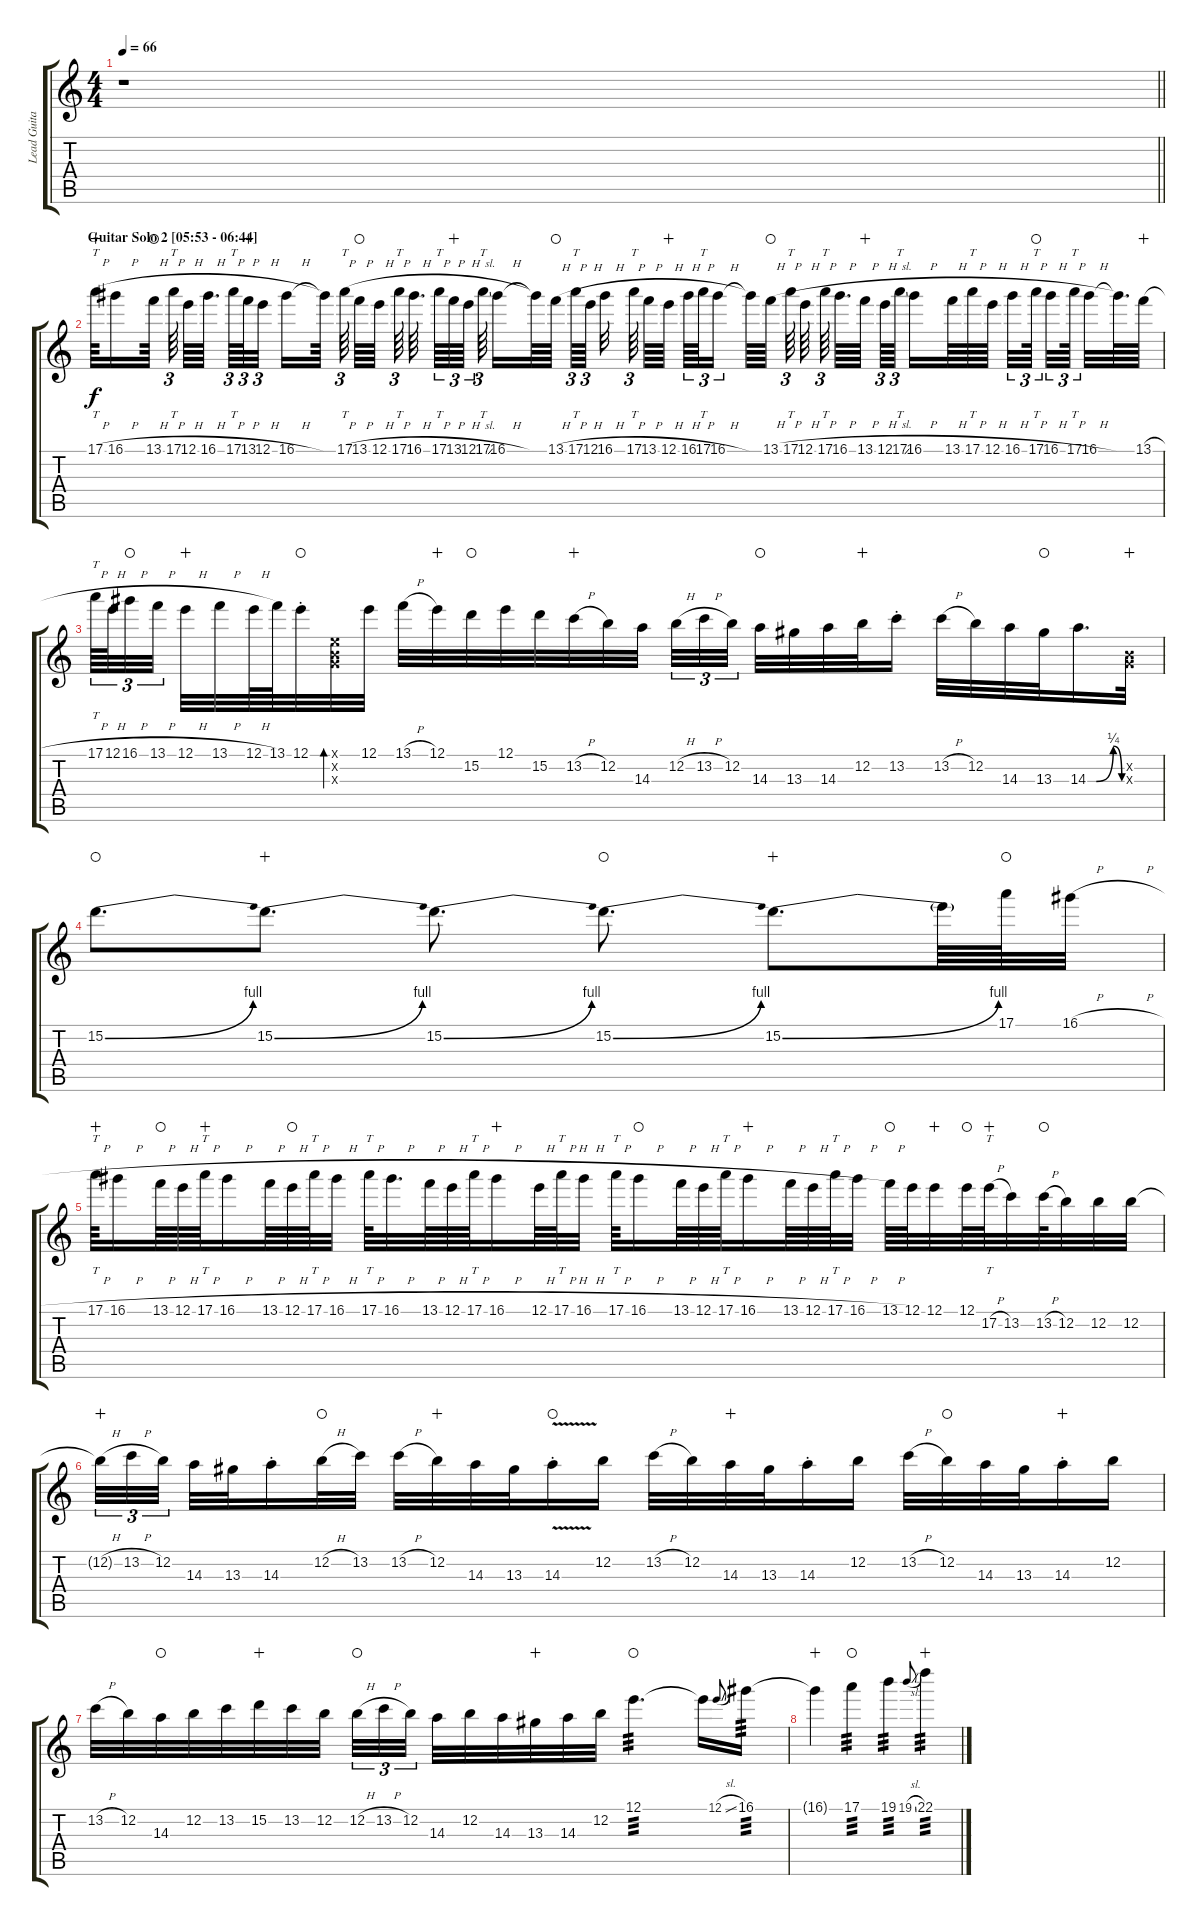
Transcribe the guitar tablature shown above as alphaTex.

\track ("Lead Guitar (Distortion w/ Wha)" "Lead Guita") {instrument overdrivenguitar}
\staff {score tabs}
\tuning (E4 B3 G3 D3 A2 E2) {hide}
\ts (4 4)
\tempo 66
\clef g2
\barLineRight lightlight
\ks c
r.1{dy f} |
\section ("" "Guitar Solo 2 [05:53 - 06:44]")
17.1{h}.64{tt wahc} 16.1{h}.16 13.1{h}.64{waho beam splitsecondary} 17.1{h}.64{tt tu (3 2) beam splitsecondary} 12.1{h}.64 16.1{h}.64{d beam splitsecondary} 17.1{h}.64{tt tu (3 2)} 13.1{h}.64{tu (3 2) wahc} 12.1{h}.32{tu (3 2) beam splitsecondary} 16.1{h}.16 16.1{t}.64 17.1{h}.64{tt tu (3 2) beam splitsecondary} 13.1{h}.64{waho} 12.1{h}.64{beam splitsecondary} 17.1{h}.64{tt tu (3 2) beam splitsecondary} 16.1{h}.64{d beam splitsecondary} 17.1{h}.64{tt tu (3 2)} 13.1{h}.64{tu (3 2) wahc} 12.1{h}.64{tu (3 2) beam splitsecondary} 17.1{sl}.64{tt tu (3 2) beam splitsecondary} 16.1{h}.16 16.1{t}.64 13.1{h}.64{waho beam splitsecondary} 17.1{h}.64{tt tu (3 2)} 12.1{h}.64{tu (3 2) beam splitsecondary} 16.1{h}.32 17.1{h}.64{tt tu (3 2) beam splitsecondary} 13.1{h}.64 12.1{h}.64{wahc beam splitsecondary} 16.1{h}.64{tu (3 2)} 17.1{h}.64{tt tu (3 2)} 16.1{h}.16{tu (3 2) beam splitsecondary} 16.1{t}.64 13.1{h}.64{waho beam splitsecondary} 17.1{h}.64{tt tu (3 2) beam splitsecondary} 12.1{h}.64{beam splitsecondary} 17.1{h}.64{tt tu (3 2) beam splitsecondary} 16.1{h}.64{d} 13.1{h}.64{wahc beam splitsecondary} 12.1{h}.64{tu (3 2)} 17.1{sl}.64{tt tu (3 2)} 16.1{h}.16 13.1{h}.64 17.1{h}.64{tt} 12.1{h}.64{beam splitsecondary} 16.1{h}.32{tu (3 2)} 17.1{h}.64{tt tu (3 2) waho beam splitsecondary} 16.1{h}.32{tu (3 2)} 17.1{h}.64{tt tu (3 2) beam splitsecondary} 16.1{h}.32 16.1{t}.64{d} 13.1{h}.64{wahc} |
17.1{h}.64{tt tu (3 2)} 12.1{h}.64{tu (3 2)} 16.1{h}.32{tu (3 2) waho} 13.1{h}.32{tu (3 2) beam splitsecondary} 12.1{h}.32{wahc} 13.1{h}.32 12.1{h}.64 13.1.64 12.1{st}.32{waho} (0.1{x} 0.2{x} 0.3{x}).32{bd 30} 12.1.32 13.1{h}.32 12.1.32{wahc} 15.2.32{waho} 12.1.32 15.2.32 13.2{h}.32{wahc} 12.2.32 14.3.32 12.2{h}.32{tu (3 2)} 13.2{h}.32{tu (3 2)} 12.2.32{tu (3 2) beam splitsecondary} 14.3.32{waho} 13.3.32 14.3.32 12.2.32{wahc} 13.2{st}.16 13.2{h}.32 12.2.32 14.3.32 13.3.32{waho} 14.3{be (custom 0 0 15 0 45 1 60 0)}.16{d} (0.2{x} 0.3{x}).32{wahc} |
15.2{be (bend 0 0 60 4)}.8{d waho} 15.2{be (bend 0 0 60 4)}.8{d wahc} 15.2{be (bend 0 0 60 4)}.8{d} 15.2{be (bend 0 0 60 4)}.8{d waho} 15.2{be (bend 0 0 60 4)}.8{d wahc} 15.2{t}.64 17.1.64{waho} 16.1{h}.32 |
17.1{h}.64{tt wahc} 16.1{h}.16 13.1{h}.64{waho} 12.1{h}.64 17.1{h}.64{tt wahc} 16.1{h}.16 13.1{h}.64 12.1{h}.64{waho} 17.1{h}.64{tt} 16.1{h}.32 17.1{h}.64{tt} 16.1{h}.32{d} 13.1{h}.64 12.1{h}.64 17.1{h}.64{tt} 16.1{h}.16{wahc} 12.1{h}.64 17.1{h}.64{tt} 16.1{h}.32 17.1{h}.64{tt} 16.1{h}.16{waho} 13.1{h}.64 12.1{h}.64 17.1{h}.64{tt} 16.1{h}.16{wahc} 13.1{h}.64 12.1{h}.64 17.1{h}.64{tt} 16.1{h}.32 13.1{h}.64{waho} 12.1.64 12.1.32{wahc} 12.1.64{waho} 17.2{h}.64{tt wahc} 13.2.32 13.2{h}.64{waho} 12.2.32 12.2.32 12.2.32 |
12.2{h t}.32{tu (3 2) volume 11 wahc} 13.2{h}.32{tu (3 2)} 12.2.32{tu (3 2) beam splitsecondary} 14.3.32 13.3.32 14.3{st}.16 12.2{h}.32{waho} 13.2.32 13.2{h}.32 12.2.32{wahc} 14.3.32 13.3.32 14.3{v st}.16{waho} 12.2.16 13.2{h}.32 12.2.32 14.3.32{wahc} 13.3.32 14.3{st}.16 12.2.16 13.2{h}.32 12.2.32{waho} 14.3.32 13.3.32 14.3{st}.16{wahc} 12.2.16 |
13.2{h}.32 12.2.32 14.3.32{waho} 12.2.32 13.2.32 15.2.32{wahc} 13.2.32 12.2.32 12.2{h}.32{tu (3 2) waho} 13.2{h}.32{tu (3 2)} 12.2.32{tu (3 2) beam splitsecondary} 14.3.32 12.2.32 14.3.32 13.3.32{wahc} 14.3.32 12.2.32 12.1.4{d tp 3 waho} 12.1{t}.16 12.1{sl}.8{gr onbeat} 16.1.16{tp 3} |
16.1{t}.4{wahc} 17.1.4{tp 3 waho} 19.1.4{tp 3} 19.1{sl}.8{gr onbeat} 22.1.4{tp 3 wahc}
